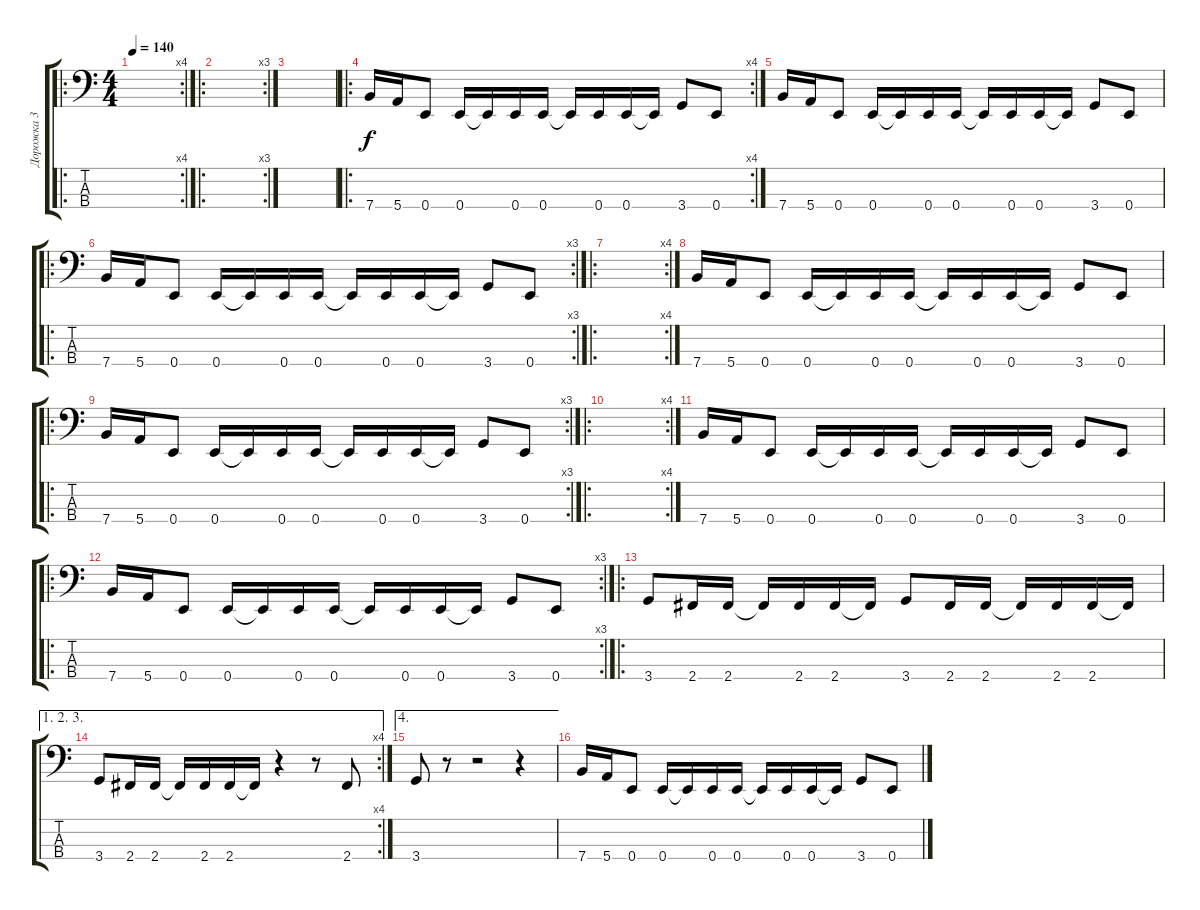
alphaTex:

\track ("Дорожка 3" "Дорожка 3") {instrument electricbasspick}
\staff {score tabs}
\tuning (G2 D2 A1 E1) {hide}
\ro
\rc 4
\ts (4 4)
\tempo 140
\clef f4
\ks c
|
\ro
\rc 3
|
|
\ro
\rc 4
7.4.16 5.4.16 0.4.8 0.4.16 0.4{t}.16 0.4.16 0.4.16 0.4{t}.16 0.4.16 0.4.16 0.4{t}.16 3.4.8 0.4.8 |
7.4.16 5.4.16 0.4.8 0.4.16 0.4{t}.16 0.4.16 0.4.16 0.4{t}.16 0.4.16 0.4.16 0.4{t}.16 3.4.8 0.4.8 |
\ro
\rc 3
7.4.16 5.4.16 0.4.8 0.4.16 0.4{t}.16 0.4.16 0.4.16 0.4{t}.16 0.4.16 0.4.16 0.4{t}.16 3.4.8 0.4.8 |
\ro
\rc 4
|
7.4.16 5.4.16 0.4.8 0.4.16 0.4{t}.16 0.4.16 0.4.16 0.4{t}.16 0.4.16 0.4.16 0.4{t}.16 3.4.8 0.4.8 |
\ro
\rc 3
7.4.16 5.4.16 0.4.8 0.4.16 0.4{t}.16 0.4.16 0.4.16 0.4{t}.16 0.4.16 0.4.16 0.4{t}.16 3.4.8 0.4.8 |
\ro
\rc 4
|
7.4.16 5.4.16 0.4.8 0.4.16 0.4{t}.16 0.4.16 0.4.16 0.4{t}.16 0.4.16 0.4.16 0.4{t}.16 3.4.8 0.4.8 |
\ro
\rc 3
7.4.16 5.4.16 0.4.8 0.4.16 0.4{t}.16 0.4.16 0.4.16 0.4{t}.16 0.4.16 0.4.16 0.4{t}.16 3.4.8 0.4.8 |
\ro
3.4.8 2.4.16 2.4.16 2.4{t}.16 2.4.16 2.4.16 2.4{t}.16 3.4.8 2.4.16 2.4.16 2.4{t}.16 2.4.16 2.4.16 2.4{t}.16 |
\ae (1 2 3)
\rc 4
3.4.8 2.4.16 2.4.16 2.4{t}.16 2.4.16 2.4.16 2.4{t}.16 r.4 r.8 2.4.8 |
\ae 4
3.4.8 r.8 r.2 r.4 |
7.4.16 5.4.16 0.4.8 0.4.16 0.4{t}.16 0.4.16 0.4.16 0.4{t}.16 0.4.16 0.4.16 0.4{t}.16 3.4.8 0.4.8
